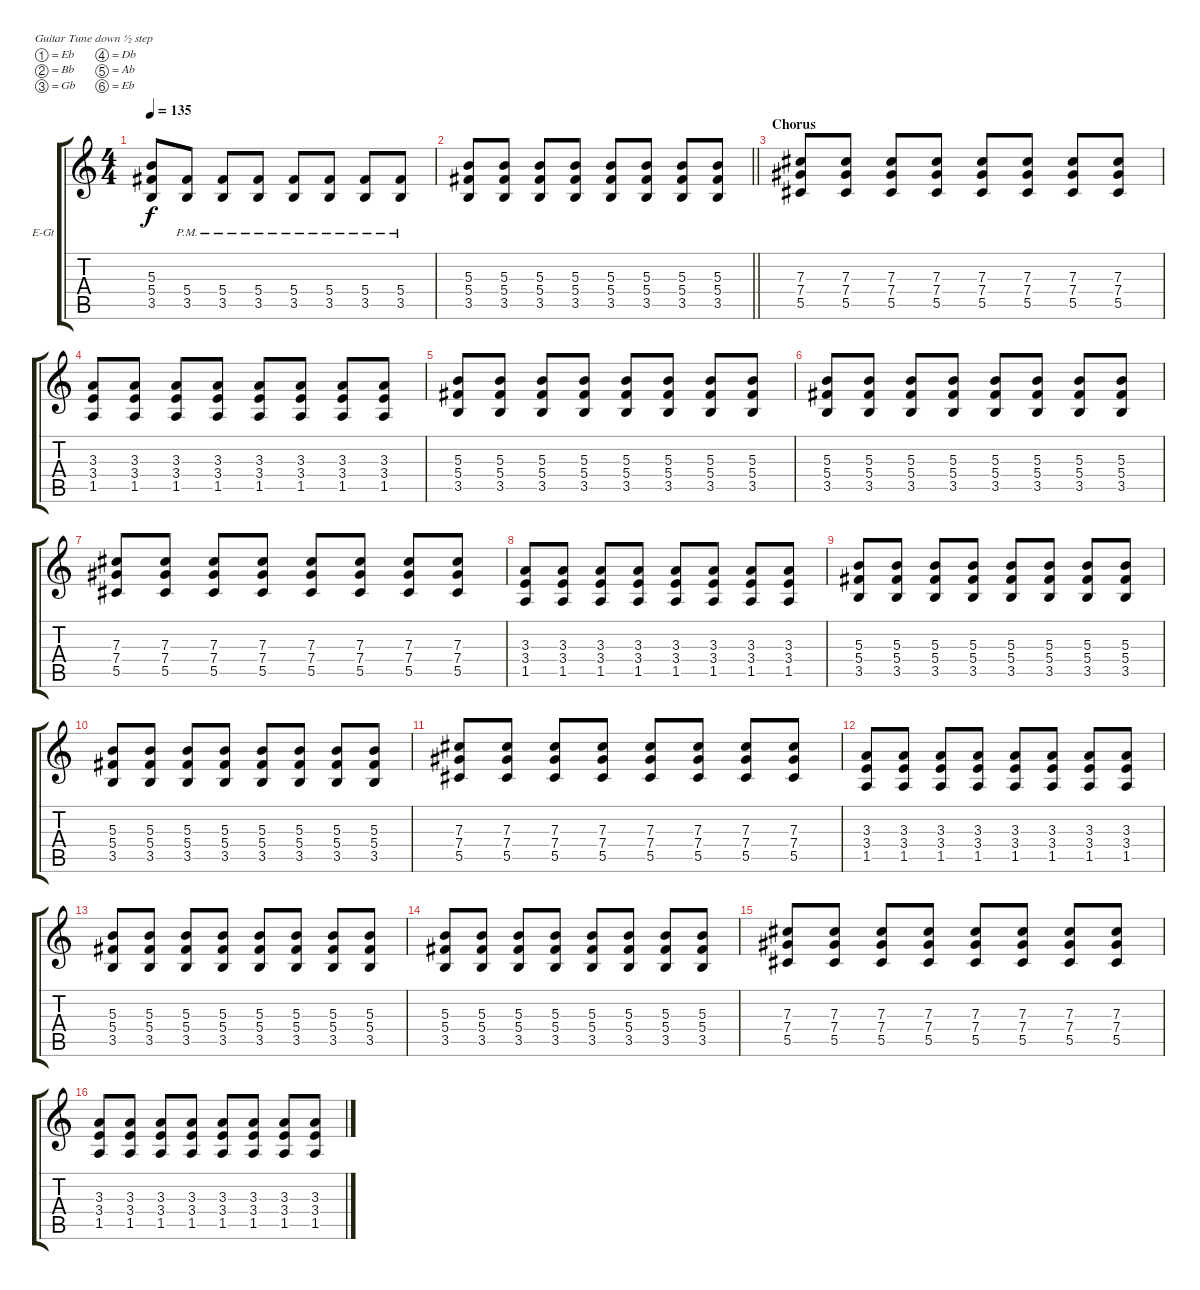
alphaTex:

\bracketExtendMode groupsimilarinstruments
\firstSystemTrackNameOrientation horizontal
\otherSystemsTrackNameOrientation horizontal
\track ("Tim McIlrath - Guitar One" "E-Gt") {instrument distortionguitar}
\staff {score tabs}
\tuning (Eb4 Bb3 Gb3 Db3 Ab2 Eb2)
\ts (4 4)
\tempo 135
\clef g2
\ks c
(5.3 5.4 3.5).8{dy f} (5.4{pm} 3.5{pm}).8 (5.4{pm} 3.5{pm}).8 (5.4{pm} 3.5{pm}).8 (5.4{pm} 3.5{pm}).8 (5.4{pm} 3.5{pm}).8 (5.4{pm} 3.5{pm}).8 (5.4{pm} 3.5{pm}).8 |
\barLineRight lightlight
(5.3 5.4 3.5).8 (5.3 5.4 3.5).8 (5.3 5.4 3.5).8 (5.3 5.4 3.5).8 (5.3 5.4 3.5).8 (5.3 5.4 3.5).8 (5.3 5.4 3.5).8 (5.3 5.4 3.5).8 |
\section ("" "Chorus")
(7.3 7.4 5.5).8 (7.3 7.4 5.5).8 (7.3 7.4 5.5).8 (7.3 7.4 5.5).8 (7.3 7.4 5.5).8 (7.3 7.4 5.5).8 (7.3 7.4 5.5).8 (7.3 7.4 5.5).8 |
(3.3 3.4 1.5).8 (3.3 3.4 1.5).8 (3.3 3.4 1.5).8 (3.3 3.4 1.5).8 (3.3 3.4 1.5).8 (3.3 3.4 1.5).8 (3.3 3.4 1.5).8 (3.3 3.4 1.5).8 |
(5.3 5.4 3.5).8 (5.3 5.4 3.5).8 (5.3 5.4 3.5).8 (5.3 5.4 3.5).8 (5.3 5.4 3.5).8 (5.3 5.4 3.5).8 (5.3 5.4 3.5).8 (5.3 5.4 3.5).8 |
(5.3 5.4 3.5).8 (5.3 5.4 3.5).8 (5.3 5.4 3.5).8 (5.3 5.4 3.5).8 (5.3 5.4 3.5).8 (5.3 5.4 3.5).8 (5.3 5.4 3.5).8 (5.3 5.4 3.5).8 |
(7.3 7.4 5.5).8 (7.3 7.4 5.5).8 (7.3 7.4 5.5).8 (7.3 7.4 5.5).8 (7.3 7.4 5.5).8 (7.3 7.4 5.5).8 (7.3 7.4 5.5).8 (7.3 7.4 5.5).8 |
(3.3 3.4 1.5).8 (3.3 3.4 1.5).8 (3.3 3.4 1.5).8 (3.3 3.4 1.5).8 (3.3 3.4 1.5).8 (3.3 3.4 1.5).8 (3.3 3.4 1.5).8 (3.3 3.4 1.5).8 |
(5.3 5.4 3.5).8 (5.3 5.4 3.5).8 (5.3 5.4 3.5).8 (5.3 5.4 3.5).8 (5.3 5.4 3.5).8 (5.3 5.4 3.5).8 (5.3 5.4 3.5).8 (5.3 5.4 3.5).8 |
(5.3 5.4 3.5).8 (5.3 5.4 3.5).8 (5.3 5.4 3.5).8 (5.3 5.4 3.5).8 (5.3 5.4 3.5).8 (5.3 5.4 3.5).8 (5.3 5.4 3.5).8 (5.3 5.4 3.5).8 |
(7.3 7.4 5.5).8 (7.3 7.4 5.5).8 (7.3 7.4 5.5).8 (7.3 7.4 5.5).8 (7.3 7.4 5.5).8 (7.3 7.4 5.5).8 (7.3 7.4 5.5).8 (7.3 7.4 5.5).8 |
(3.3 3.4 1.5).8 (3.3 3.4 1.5).8 (3.3 3.4 1.5).8 (3.3 3.4 1.5).8 (3.3 3.4 1.5).8 (3.3 3.4 1.5).8 (3.3 3.4 1.5).8 (3.3 3.4 1.5).8 |
(5.3 5.4 3.5).8 (5.3 5.4 3.5).8 (5.3 5.4 3.5).8 (5.3 5.4 3.5).8 (5.3 5.4 3.5).8 (5.3 5.4 3.5).8 (5.3 5.4 3.5).8 (5.3 5.4 3.5).8 |
(5.3 5.4 3.5).8 (5.3 5.4 3.5).8 (5.3 5.4 3.5).8 (5.3 5.4 3.5).8 (5.3 5.4 3.5).8 (5.3 5.4 3.5).8 (5.3 5.4 3.5).8 (5.3 5.4 3.5).8 |
(7.3 7.4 5.5).8 (7.3 7.4 5.5).8 (7.3 7.4 5.5).8 (7.3 7.4 5.5).8 (7.3 7.4 5.5).8 (7.3 7.4 5.5).8 (7.3 7.4 5.5).8 (7.3 7.4 5.5).8 |
(3.3 3.4 1.5).8 (3.3 3.4 1.5).8 (3.3 3.4 1.5).8 (3.3 3.4 1.5).8 (3.3 3.4 1.5).8 (3.3 3.4 1.5).8 (3.3 3.4 1.5).8 (3.3 3.4 1.5).8
